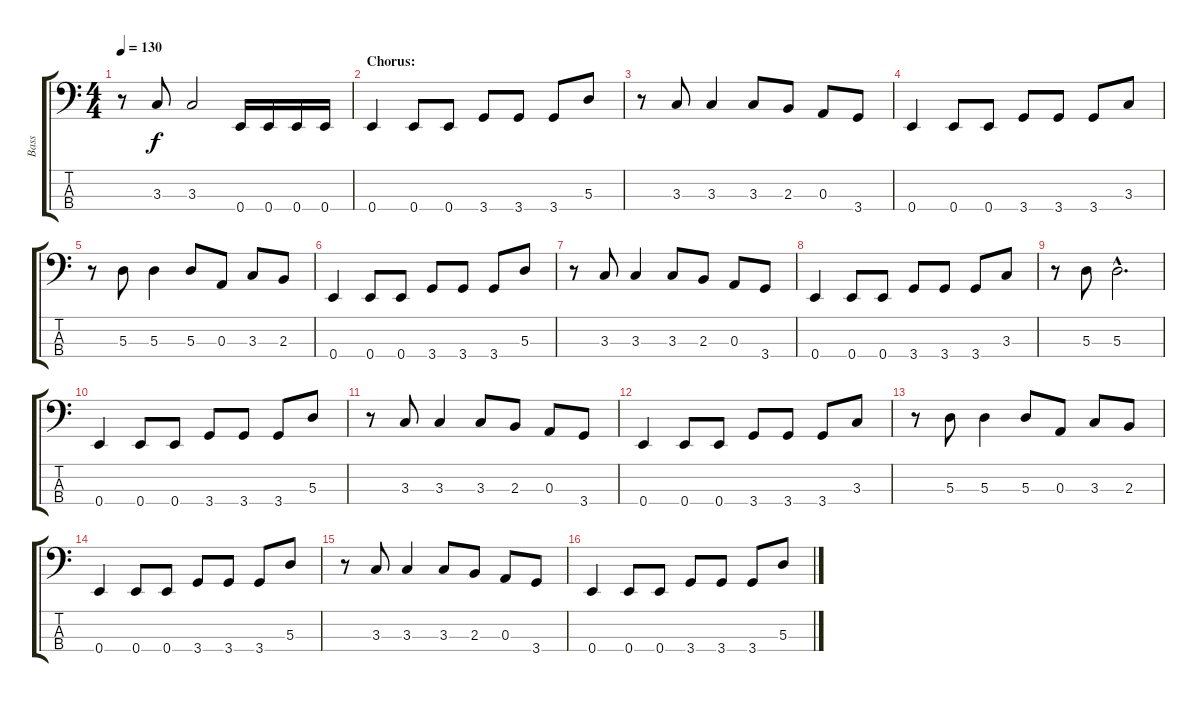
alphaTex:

\track ("Bass" "Bass") {instrument electricbasspick}
\staff {score tabs}
\tuning (G2 D2 A1 E1) {hide}
\ts (4 4)
\tempo 130
\clef f4
\ks c
r.8{dy f} 3.3.8 3.3.2 0.4.16 0.4.16 0.4.16 0.4.16 |
\section ("" "Chorus:")
0.4.4 0.4.8 0.4.8 3.4.8 3.4.8 3.4.8 5.3.8 |
r.8 3.3.8 3.3.4 3.3.8 2.3.8 0.3.8 3.4.8 |
0.4.4 0.4.8 0.4.8 3.4.8 3.4.8 3.4.8 3.3.8 |
r.8 5.3.8 5.3.4 5.3.8 0.3.8 3.3.8 2.3.8 |
0.4.4 0.4.8 0.4.8 3.4.8 3.4.8 3.4.8 5.3.8 |
r.8 3.3.8 3.3.4 3.3.8 2.3.8 0.3.8 3.4.8 |
0.4.4 0.4.8 0.4.8 3.4.8 3.4.8 3.4.8 3.3.8 |
r.8 5.3.8 5.3{hac}.2{d} |
0.4.4 0.4.8 0.4.8 3.4.8 3.4.8 3.4.8 5.3.8 |
r.8 3.3.8 3.3.4 3.3.8 2.3.8 0.3.8 3.4.8 |
0.4.4 0.4.8 0.4.8 3.4.8 3.4.8 3.4.8 3.3.8 |
r.8 5.3.8 5.3.4 5.3.8 0.3.8 3.3.8 2.3.8 |
0.4.4 0.4.8 0.4.8 3.4.8 3.4.8 3.4.8 5.3.8 |
r.8 3.3.8 3.3.4 3.3.8 2.3.8 0.3.8 3.4.8 |
0.4.4 0.4.8 0.4.8 3.4.8 3.4.8 3.4.8 5.3.8
